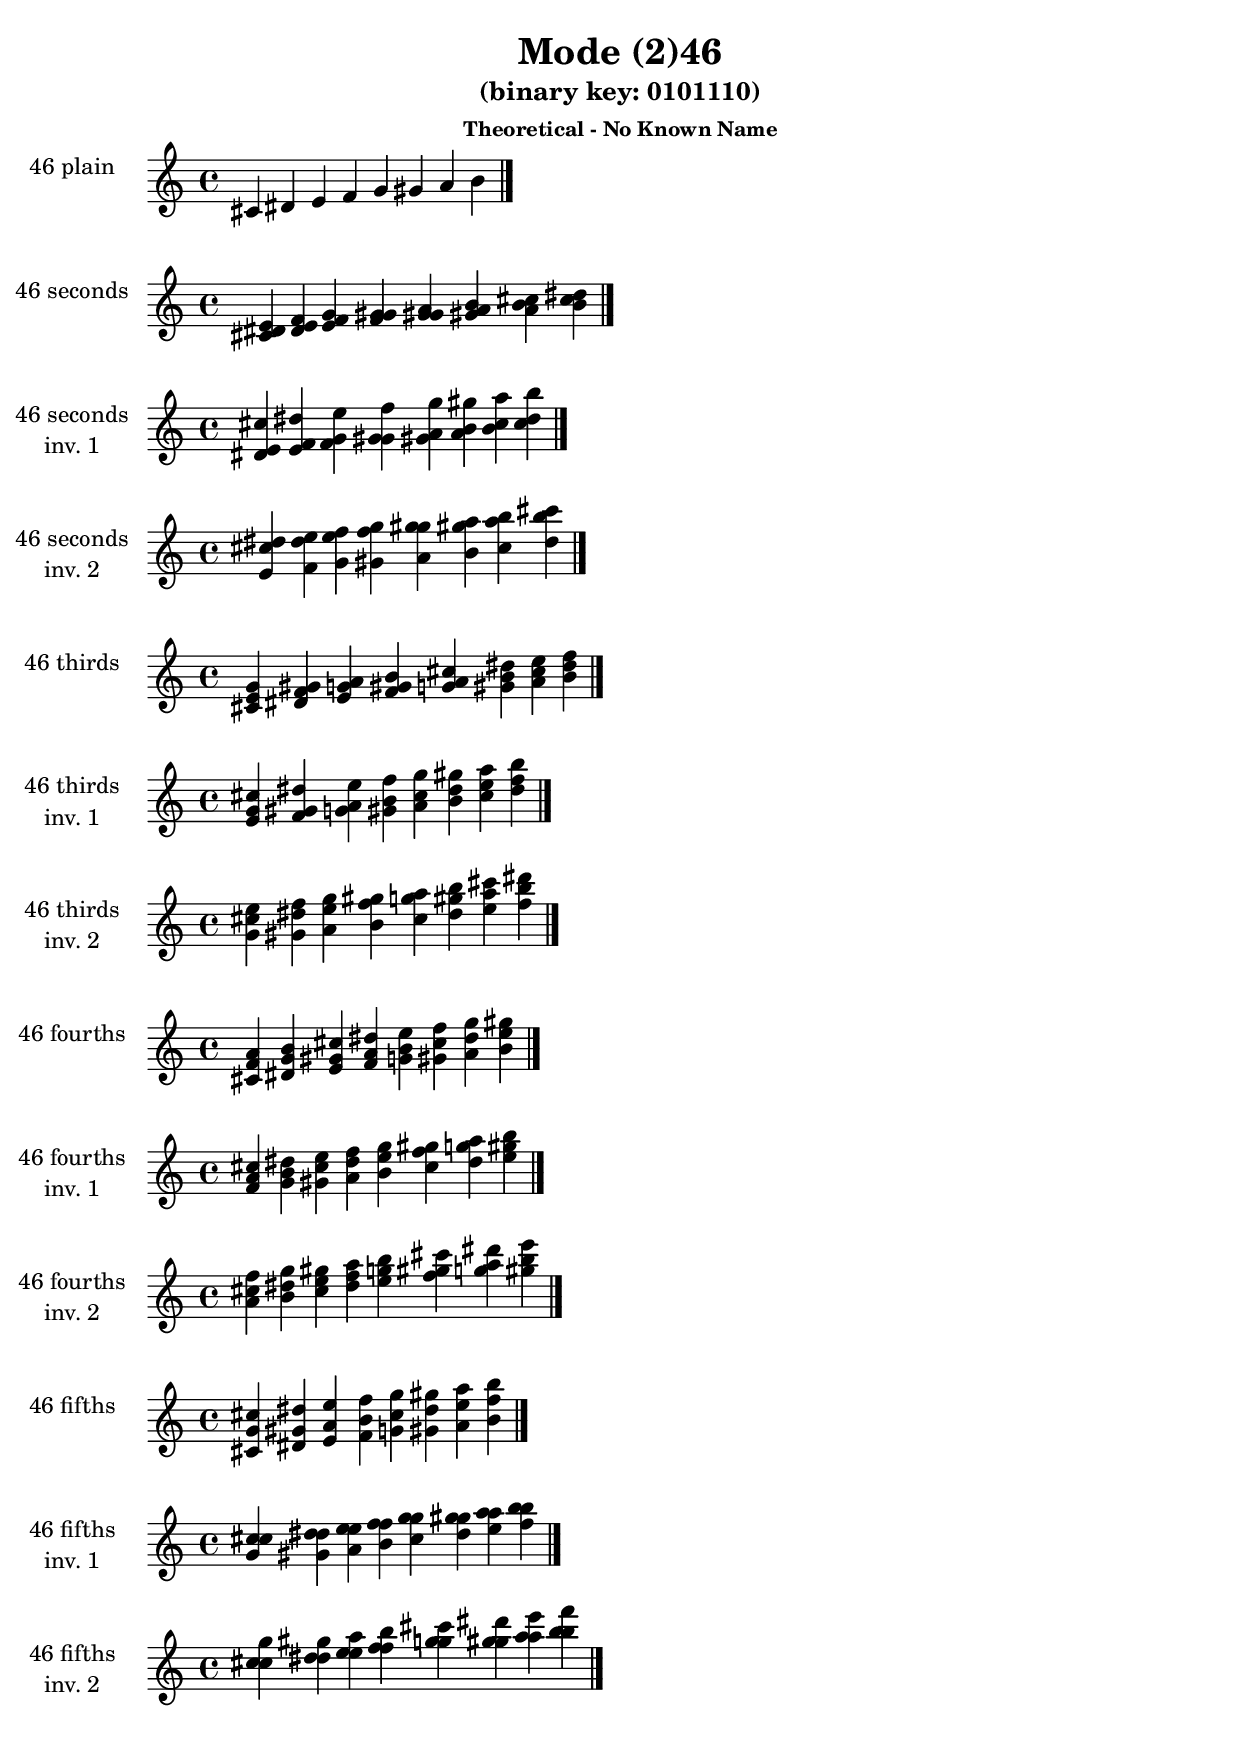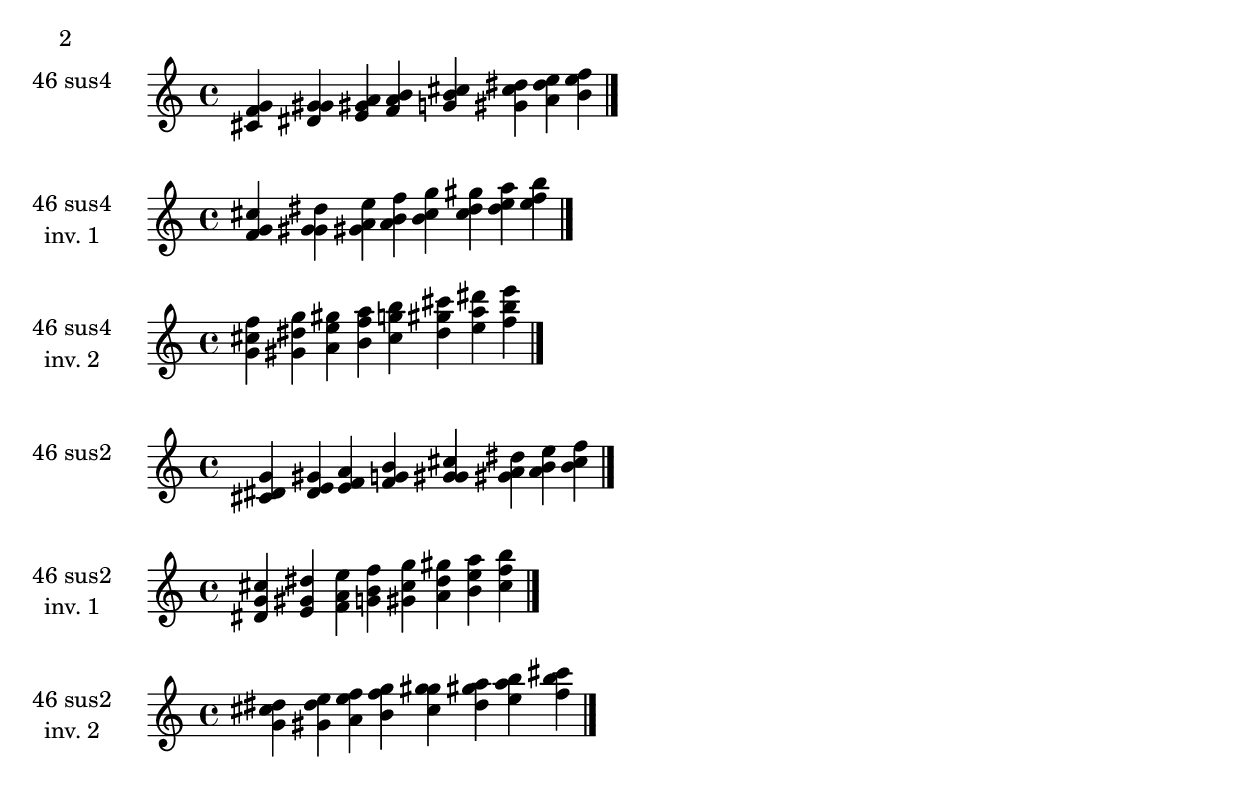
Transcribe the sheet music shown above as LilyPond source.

\version "2.19.0"

\header {
  title = "Mode (2)46"
  subtitle = "(binary key: 0101110)"
  subsubtitle =  \markup { \left-align \column {
      "Theoretical - No Known Name"
    }
  }
 %% Remove default LilyPond tagline
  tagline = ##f
}

\paper {
  #(set-paper-size "a4")
}

global = {
  \key c \major
  \time 4/4
  \tempo 4=100
}

\book {
  \score {
    \new Staff \with {
      instrumentName =  \markup { \column {
         \hcenter-in #14 \line { 46 plain }
         \hcenter-in #14 \line {  } } }
      midiInstrument = "oboe"
    } { \accidentalStyle "default"
        \cadenzaOn cis' dis' e' f' g' gis' a' b'  \cadenzaOff \bar "|." }
    \layout { }
  }
  \score {
    \new Staff \with {
      instrumentName =  \markup { \column {
         \hcenter-in #14 \line { 46 seconds }
         \hcenter-in #14 \line {  } } }
      midiInstrument = "oboe"
    } { \accidentalStyle "default"
        \cadenzaOn <cis' dis' e'> <dis' e' f'> <e' f' g'> <f' g' gis'> <g' gis' a'> <gis' a' b'> <a' b' cis''> <b' cis'' dis''>  \cadenzaOff \bar "|." }
    \layout { }
  }
  \score {
    \new Staff \with {
      instrumentName =  \markup { \column {
         \hcenter-in #14 \line { 46 seconds }
         \hcenter-in #14 \line { inv. 1 } } }
      midiInstrument = "oboe"
    } { \accidentalStyle "default"
        \cadenzaOn <dis' e' cis''> <e' f' dis''> <f' g' e''> <g' gis' f''> <gis' a' g''> <a' b' gis''> <b' cis'' a''> <cis'' dis'' b''>  \cadenzaOff \bar "|." }
    \layout { }
  }
  \score {
    \new Staff \with {
      instrumentName =  \markup { \column {
         \hcenter-in #14 \line { 46 seconds }
         \hcenter-in #14 \line { inv. 2 } } }
      midiInstrument = "oboe"
    } { \accidentalStyle "default"
        \cadenzaOn <e' cis'' dis''> <f' dis'' e''> <g' e'' f''> <gis' f'' g''> <a' g'' gis''> <b' gis'' a''> <cis'' a'' b''> <dis'' b'' cis'''>  \cadenzaOff \bar "|." }
    \layout { }
  }
  \score {
    \new Staff \with {
      instrumentName =  \markup { \column {
         \hcenter-in #14 \line { 46 thirds }
         \hcenter-in #14 \line {  } } }
      midiInstrument = "oboe"
    } { \accidentalStyle "default"
        \cadenzaOn <cis' e' g'> <dis' f' gis'> <e' g' a'> <f' gis' b'> <g' a' cis''> <gis' b' dis''> <a' cis'' e''> <b' dis'' f''>  \cadenzaOff \bar "|." }
    \layout { }
  }
  \score {
    \new Staff \with {
      instrumentName =  \markup { \column {
         \hcenter-in #14 \line { 46 thirds }
         \hcenter-in #14 \line { inv. 1 } } }
      midiInstrument = "oboe"
    } { \accidentalStyle "default"
        \cadenzaOn <e' g' cis''> <f' gis' dis''> <g' a' e''> <gis' b' f''> <a' cis'' g''> <b' dis'' gis''> <cis'' e'' a''> <dis'' f'' b''>  \cadenzaOff \bar "|." }
    \layout { }
  }
  \score {
    \new Staff \with {
      instrumentName =  \markup { \column {
         \hcenter-in #14 \line { 46 thirds }
         \hcenter-in #14 \line { inv. 2 } } }
      midiInstrument = "oboe"
    } { \accidentalStyle "default"
        \cadenzaOn <g' cis'' e''> <gis' dis'' f''> <a' e'' g''> <b' f'' gis''> <cis'' g'' a''> <dis'' gis'' b''> <e'' a'' cis'''> <f'' b'' dis'''>  \cadenzaOff \bar "|." }
    \layout { }
  }
  \score {
    \new Staff \with {
      instrumentName =  \markup { \column {
         \hcenter-in #14 \line { 46 fourths }
         \hcenter-in #14 \line {  } } }
      midiInstrument = "oboe"
    } { \accidentalStyle "default"
        \cadenzaOn <cis' f' a'> <dis' g' b'> <e' gis' cis''> <f' a' dis''> <g' b' e''> <gis' cis'' f''> <a' dis'' g''> <b' e'' gis''>  \cadenzaOff \bar "|." }
    \layout { }
  }
  \score {
    \new Staff \with {
      instrumentName =  \markup { \column {
         \hcenter-in #14 \line { 46 fourths }
         \hcenter-in #14 \line { inv. 1 } } }
      midiInstrument = "oboe"
    } { \accidentalStyle "default"
        \cadenzaOn <f' a' cis''> <g' b' dis''> <gis' cis'' e''> <a' dis'' f''> <b' e'' g''> <cis'' f'' gis''> <dis'' g'' a''> <e'' gis'' b''>  \cadenzaOff \bar "|." }
    \layout { }
  }
  \score {
    \new Staff \with {
      instrumentName =  \markup { \column {
         \hcenter-in #14 \line { 46 fourths }
         \hcenter-in #14 \line { inv. 2 } } }
      midiInstrument = "oboe"
    } { \accidentalStyle "default"
        \cadenzaOn <a' cis'' f''> <b' dis'' g''> <cis'' e'' gis''> <dis'' f'' a''> <e'' g'' b''> <f'' gis'' cis'''> <g'' a'' dis'''> <gis'' b'' e'''>  \cadenzaOff \bar "|." }
    \layout { }
  }
  \score {
    \new Staff \with {
      instrumentName =  \markup { \column {
         \hcenter-in #14 \line { 46 fifths }
         \hcenter-in #14 \line {  } } }
      midiInstrument = "oboe"
    } { \accidentalStyle "default"
        \cadenzaOn <cis' g' cis''> <dis' gis' dis''> <e' a' e''> <f' b' f''> <g' cis'' g''> <gis' dis'' gis''> <a' e'' a''> <b' f'' b''>  \cadenzaOff \bar "|." }
    \layout { }
  }
  \score {
    \new Staff \with {
      instrumentName =  \markup { \column {
         \hcenter-in #14 \line { 46 fifths }
         \hcenter-in #14 \line { inv. 1 } } }
      midiInstrument = "oboe"
    } { \accidentalStyle "default"
        \cadenzaOn <g' cis'' cis''> <gis' dis'' dis''> <a' e'' e''> <b' f'' f''> <cis'' g'' g''> <dis'' gis'' gis''> <e'' a'' a''> <f'' b'' b''>  \cadenzaOff \bar "|." }
    \layout { }
  }
  \score {
    \new Staff \with {
      instrumentName =  \markup { \column {
         \hcenter-in #14 \line { 46 fifths }
         \hcenter-in #14 \line { inv. 2 } } }
      midiInstrument = "oboe"
    } { \accidentalStyle "default"
        \cadenzaOn <cis'' cis'' g''> <dis'' dis'' gis''> <e'' e'' a''> <f'' f'' b''> <g'' g'' cis'''> <gis'' gis'' dis'''> <a'' a'' e'''> <b'' b'' f'''>  \cadenzaOff \bar "|." }
    \layout { }
  }
  \score {
    \new Staff \with {
      instrumentName =  \markup { \column {
         \hcenter-in #14 \line { 46 sus4 }
         \hcenter-in #14 \line {  } } }
      midiInstrument = "oboe"
    } { \accidentalStyle "default"
        \cadenzaOn <cis' f' g'> <dis' g' gis'> <e' gis' a'> <f' a' b'> <g' b' cis''> <gis' cis'' dis''> <a' dis'' e''> <b' e'' f''>  \cadenzaOff \bar "|." }
    \layout { }
  }
  \score {
    \new Staff \with {
      instrumentName =  \markup { \column {
         \hcenter-in #14 \line { 46 sus4 }
         \hcenter-in #14 \line { inv. 1 } } }
      midiInstrument = "oboe"
    } { \accidentalStyle "default"
        \cadenzaOn <f' g' cis''> <g' gis' dis''> <gis' a' e''> <a' b' f''> <b' cis'' g''> <cis'' dis'' gis''> <dis'' e'' a''> <e'' f'' b''>  \cadenzaOff \bar "|." }
    \layout { }
  }
  \score {
    \new Staff \with {
      instrumentName =  \markup { \column {
         \hcenter-in #14 \line { 46 sus4 }
         \hcenter-in #14 \line { inv. 2 } } }
      midiInstrument = "oboe"
    } { \accidentalStyle "default"
        \cadenzaOn <g' cis'' f''> <gis' dis'' g''> <a' e'' gis''> <b' f'' a''> <cis'' g'' b''> <dis'' gis'' cis'''> <e'' a'' dis'''> <f'' b'' e'''>  \cadenzaOff \bar "|." }
    \layout { }
  }
  \score {
    \new Staff \with {
      instrumentName =  \markup { \column {
         \hcenter-in #14 \line { 46 sus2 }
         \hcenter-in #14 \line {  } } }
      midiInstrument = "oboe"
    } { \accidentalStyle "default"
        \cadenzaOn <cis' dis' g'> <dis' e' gis'> <e' f' a'> <f' g' b'> <g' gis' cis''> <gis' a' dis''> <a' b' e''> <b' cis'' f''>  \cadenzaOff \bar "|." }
    \layout { }
  }
  \score {
    \new Staff \with {
      instrumentName =  \markup { \column {
         \hcenter-in #14 \line { 46 sus2 }
         \hcenter-in #14 \line { inv. 1 } } }
      midiInstrument = "oboe"
    } { \accidentalStyle "default"
        \cadenzaOn <dis' g' cis''> <e' gis' dis''> <f' a' e''> <g' b' f''> <gis' cis'' g''> <a' dis'' gis''> <b' e'' a''> <cis'' f'' b''>  \cadenzaOff \bar "|." }
    \layout { }
  }
  \score {
    \new Staff \with {
      instrumentName =  \markup { \column {
         \hcenter-in #14 \line { 46 sus2 }
         \hcenter-in #14 \line { inv. 2 } } }
      midiInstrument = "oboe"
    } { \accidentalStyle "default"
        \cadenzaOn <g' cis'' dis''> <gis' dis'' e''> <a' e'' f''> <b' f'' g''> <cis'' g'' gis''> <dis'' gis'' a''> <e'' a'' b''> <f'' b'' cis'''>  \cadenzaOff \bar "|." }
    \layout { }
  }
}

\book {
  \bookOutputSuffix "plain_"
  \score {
    \new Staff \with {
      instrumentName =  \markup { \column {
         \hcenter-in #14 \line { 46 plain }
         \hcenter-in #14 \line {  } } }
      midiInstrument = "oboe"
    } { \accidentalStyle "default"
        \cadenzaOn cis' dis' e' f' g' gis' a' b'  \cadenzaOff \bar "|." }
    \midi { }
  }
}
\book {
  \bookOutputSuffix "seconds_"
  \score {
    \new Staff \with {
      instrumentName =  \markup { \column {
         \hcenter-in #14 \line { 46 seconds }
         \hcenter-in #14 \line {  } } }
      midiInstrument = "oboe"
    } { \accidentalStyle "default"
        \cadenzaOn <cis' dis' e'> <dis' e' f'> <e' f' g'> <f' g' gis'> <g' gis' a'> <gis' a' b'> <a' b' cis''> <b' cis'' dis''>  \cadenzaOff \bar "|." }
    \midi { }
  }
}
\book {
  \bookOutputSuffix "seconds_inv. 1"
  \score {
    \new Staff \with {
      instrumentName =  \markup { \column {
         \hcenter-in #14 \line { 46 seconds }
         \hcenter-in #14 \line { inv. 1 } } }
      midiInstrument = "oboe"
    } { \accidentalStyle "default"
        \cadenzaOn <dis' e' cis''> <e' f' dis''> <f' g' e''> <g' gis' f''> <gis' a' g''> <a' b' gis''> <b' cis'' a''> <cis'' dis'' b''>  \cadenzaOff \bar "|." }
    \midi { }
  }
}
\book {
  \bookOutputSuffix "seconds_inv. 2"
  \score {
    \new Staff \with {
      instrumentName =  \markup { \column {
         \hcenter-in #14 \line { 46 seconds }
         \hcenter-in #14 \line { inv. 2 } } }
      midiInstrument = "oboe"
    } { \accidentalStyle "default"
        \cadenzaOn <e' cis'' dis''> <f' dis'' e''> <g' e'' f''> <gis' f'' g''> <a' g'' gis''> <b' gis'' a''> <cis'' a'' b''> <dis'' b'' cis'''>  \cadenzaOff \bar "|." }
    \midi { }
  }
}
\book {
  \bookOutputSuffix "thirds_"
  \score {
    \new Staff \with {
      instrumentName =  \markup { \column {
         \hcenter-in #14 \line { 46 thirds }
         \hcenter-in #14 \line {  } } }
      midiInstrument = "oboe"
    } { \accidentalStyle "default"
        \cadenzaOn <cis' e' g'> <dis' f' gis'> <e' g' a'> <f' gis' b'> <g' a' cis''> <gis' b' dis''> <a' cis'' e''> <b' dis'' f''>  \cadenzaOff \bar "|." }
    \midi { }
  }
}
\book {
  \bookOutputSuffix "thirds_inv. 1"
  \score {
    \new Staff \with {
      instrumentName =  \markup { \column {
         \hcenter-in #14 \line { 46 thirds }
         \hcenter-in #14 \line { inv. 1 } } }
      midiInstrument = "oboe"
    } { \accidentalStyle "default"
        \cadenzaOn <e' g' cis''> <f' gis' dis''> <g' a' e''> <gis' b' f''> <a' cis'' g''> <b' dis'' gis''> <cis'' e'' a''> <dis'' f'' b''>  \cadenzaOff \bar "|." }
    \midi { }
  }
}
\book {
  \bookOutputSuffix "thirds_inv. 2"
  \score {
    \new Staff \with {
      instrumentName =  \markup { \column {
         \hcenter-in #14 \line { 46 thirds }
         \hcenter-in #14 \line { inv. 2 } } }
      midiInstrument = "oboe"
    } { \accidentalStyle "default"
        \cadenzaOn <g' cis'' e''> <gis' dis'' f''> <a' e'' g''> <b' f'' gis''> <cis'' g'' a''> <dis'' gis'' b''> <e'' a'' cis'''> <f'' b'' dis'''>  \cadenzaOff \bar "|." }
    \midi { }
  }
}
\book {
  \bookOutputSuffix "fourths_"
  \score {
    \new Staff \with {
      instrumentName =  \markup { \column {
         \hcenter-in #14 \line { 46 fourths }
         \hcenter-in #14 \line {  } } }
      midiInstrument = "oboe"
    } { \accidentalStyle "default"
        \cadenzaOn <cis' f' a'> <dis' g' b'> <e' gis' cis''> <f' a' dis''> <g' b' e''> <gis' cis'' f''> <a' dis'' g''> <b' e'' gis''>  \cadenzaOff \bar "|." }
    \midi { }
  }
}
\book {
  \bookOutputSuffix "fourths_inv. 1"
  \score {
    \new Staff \with {
      instrumentName =  \markup { \column {
         \hcenter-in #14 \line { 46 fourths }
         \hcenter-in #14 \line { inv. 1 } } }
      midiInstrument = "oboe"
    } { \accidentalStyle "default"
        \cadenzaOn <f' a' cis''> <g' b' dis''> <gis' cis'' e''> <a' dis'' f''> <b' e'' g''> <cis'' f'' gis''> <dis'' g'' a''> <e'' gis'' b''>  \cadenzaOff \bar "|." }
    \midi { }
  }
}
\book {
  \bookOutputSuffix "fourths_inv. 2"
  \score {
    \new Staff \with {
      instrumentName =  \markup { \column {
         \hcenter-in #14 \line { 46 fourths }
         \hcenter-in #14 \line { inv. 2 } } }
      midiInstrument = "oboe"
    } { \accidentalStyle "default"
        \cadenzaOn <a' cis'' f''> <b' dis'' g''> <cis'' e'' gis''> <dis'' f'' a''> <e'' g'' b''> <f'' gis'' cis'''> <g'' a'' dis'''> <gis'' b'' e'''>  \cadenzaOff \bar "|." }
    \midi { }
  }
}
\book {
  \bookOutputSuffix "fifths_"
  \score {
    \new Staff \with {
      instrumentName =  \markup { \column {
         \hcenter-in #14 \line { 46 fifths }
         \hcenter-in #14 \line {  } } }
      midiInstrument = "oboe"
    } { \accidentalStyle "default"
        \cadenzaOn <cis' g' cis''> <dis' gis' dis''> <e' a' e''> <f' b' f''> <g' cis'' g''> <gis' dis'' gis''> <a' e'' a''> <b' f'' b''>  \cadenzaOff \bar "|." }
    \midi { }
  }
}
\book {
  \bookOutputSuffix "fifths_inv. 1"
  \score {
    \new Staff \with {
      instrumentName =  \markup { \column {
         \hcenter-in #14 \line { 46 fifths }
         \hcenter-in #14 \line { inv. 1 } } }
      midiInstrument = "oboe"
    } { \accidentalStyle "default"
        \cadenzaOn <g' cis'' cis''> <gis' dis'' dis''> <a' e'' e''> <b' f'' f''> <cis'' g'' g''> <dis'' gis'' gis''> <e'' a'' a''> <f'' b'' b''>  \cadenzaOff \bar "|." }
    \midi { }
  }
}
\book {
  \bookOutputSuffix "fifths_inv. 2"
  \score {
    \new Staff \with {
      instrumentName =  \markup { \column {
         \hcenter-in #14 \line { 46 fifths }
         \hcenter-in #14 \line { inv. 2 } } }
      midiInstrument = "oboe"
    } { \accidentalStyle "default"
        \cadenzaOn <cis'' cis'' g''> <dis'' dis'' gis''> <e'' e'' a''> <f'' f'' b''> <g'' g'' cis'''> <gis'' gis'' dis'''> <a'' a'' e'''> <b'' b'' f'''>  \cadenzaOff \bar "|." }
    \midi { }
  }
}
\book {
  \bookOutputSuffix "sus4_"
  \score {
    \new Staff \with {
      instrumentName =  \markup { \column {
         \hcenter-in #14 \line { 46 sus4 }
         \hcenter-in #14 \line {  } } }
      midiInstrument = "oboe"
    } { \accidentalStyle "default"
        \cadenzaOn <cis' f' g'> <dis' g' gis'> <e' gis' a'> <f' a' b'> <g' b' cis''> <gis' cis'' dis''> <a' dis'' e''> <b' e'' f''>  \cadenzaOff \bar "|." }
    \midi { }
  }
}
\book {
  \bookOutputSuffix "sus4_inv. 1"
  \score {
    \new Staff \with {
      instrumentName =  \markup { \column {
         \hcenter-in #14 \line { 46 sus4 }
         \hcenter-in #14 \line { inv. 1 } } }
      midiInstrument = "oboe"
    } { \accidentalStyle "default"
        \cadenzaOn <f' g' cis''> <g' gis' dis''> <gis' a' e''> <a' b' f''> <b' cis'' g''> <cis'' dis'' gis''> <dis'' e'' a''> <e'' f'' b''>  \cadenzaOff \bar "|." }
    \midi { }
  }
}
\book {
  \bookOutputSuffix "sus4_inv. 2"
  \score {
    \new Staff \with {
      instrumentName =  \markup { \column {
         \hcenter-in #14 \line { 46 sus4 }
         \hcenter-in #14 \line { inv. 2 } } }
      midiInstrument = "oboe"
    } { \accidentalStyle "default"
        \cadenzaOn <g' cis'' f''> <gis' dis'' g''> <a' e'' gis''> <b' f'' a''> <cis'' g'' b''> <dis'' gis'' cis'''> <e'' a'' dis'''> <f'' b'' e'''>  \cadenzaOff \bar "|." }
    \midi { }
  }
}
\book {
  \bookOutputSuffix "sus2_"
  \score {
    \new Staff \with {
      instrumentName =  \markup { \column {
         \hcenter-in #14 \line { 46 sus2 }
         \hcenter-in #14 \line {  } } }
      midiInstrument = "oboe"
    } { \accidentalStyle "default"
        \cadenzaOn <cis' dis' g'> <dis' e' gis'> <e' f' a'> <f' g' b'> <g' gis' cis''> <gis' a' dis''> <a' b' e''> <b' cis'' f''>  \cadenzaOff \bar "|." }
    \midi { }
  }
}
\book {
  \bookOutputSuffix "sus2_inv. 1"
  \score {
    \new Staff \with {
      instrumentName =  \markup { \column {
         \hcenter-in #14 \line { 46 sus2 }
         \hcenter-in #14 \line { inv. 1 } } }
      midiInstrument = "oboe"
    } { \accidentalStyle "default"
        \cadenzaOn <dis' g' cis''> <e' gis' dis''> <f' a' e''> <g' b' f''> <gis' cis'' g''> <a' dis'' gis''> <b' e'' a''> <cis'' f'' b''>  \cadenzaOff \bar "|." }
    \midi { }
  }
}
\book {
  \bookOutputSuffix "sus2_inv. 2"
  \score {
    \new Staff \with {
      instrumentName =  \markup { \column {
         \hcenter-in #14 \line { 46 sus2 }
         \hcenter-in #14 \line { inv. 2 } } }
      midiInstrument = "oboe"
    } { \accidentalStyle "default"
        \cadenzaOn <g' cis'' dis''> <gis' dis'' e''> <a' e'' f''> <b' f'' g''> <cis'' g'' gis''> <dis'' gis'' a''> <e'' a'' b''> <f'' b'' cis'''>  \cadenzaOff \bar "|." }
    \midi { }
  }
}
